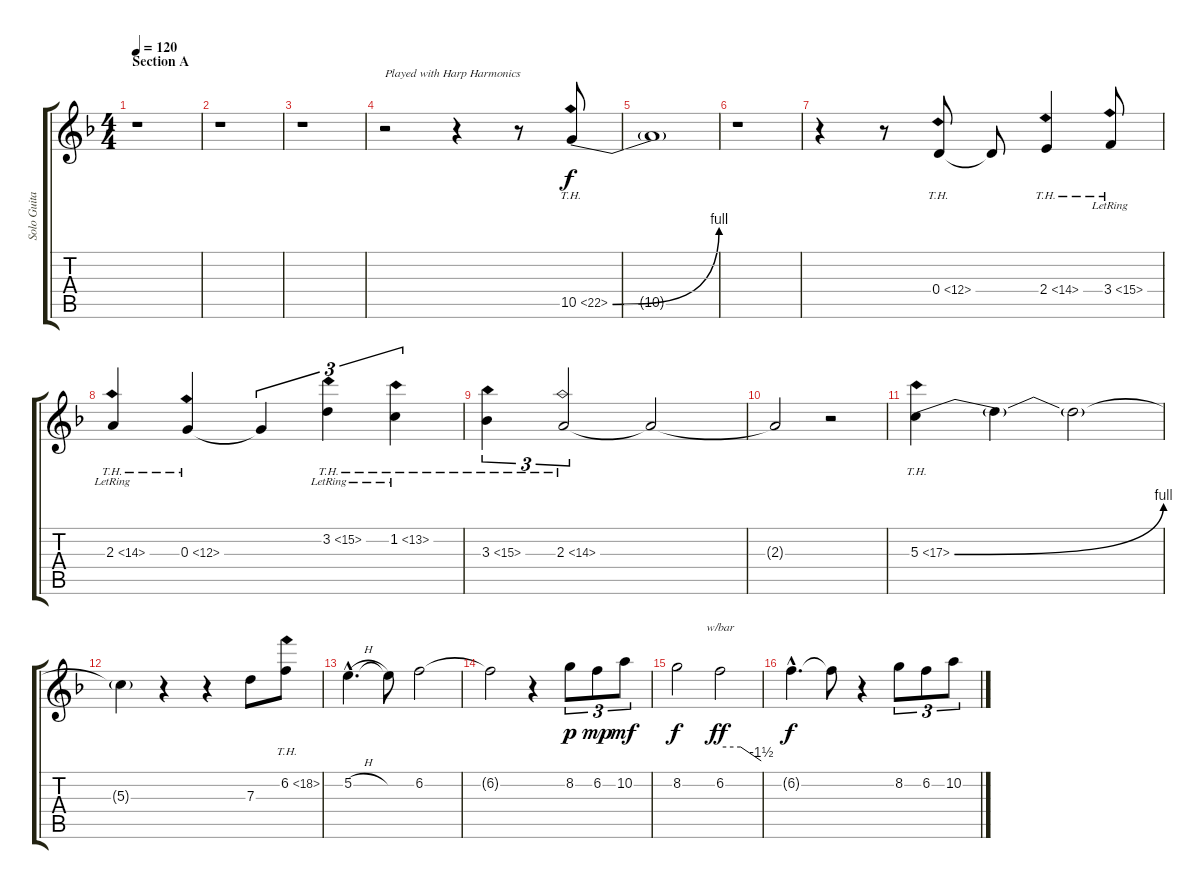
\track ("Solo Guitar (Standard)" "Solo Guita") {instrument electricguitarjazz}
\staff {score tabs}
\tuning (E4 B3 G3 D3 A2 E2) {hide}
\ts (4 4)
\section ("" "Section A")
\tempo 120
\clef g2
\ks f
r.1{dy f instrument electricguitarjazz} |
r.1 |
r.1 |
r.2{txt "Played with Harp Harmonics"} r.4 r.8 10.5{be (bend 0 0 60 4) th 12}.8 |
10.5{t}.1 |
r.1 |
r.4 r.8 0.4{th 12}.8 0.4{t}.8 2.4{th 12}.4 3.4{th 12 lr}.8 |
2.3{th 12 lr}.4 0.3{th 12}.4 0.3{t}.4{tu (3 2)} 3.2{th 12 lr}.4{tu (3 2)} 1.2{th 12 lr}.4{tu (3 2)} |
3.3{th 12}.4{tu (3 2)} 2.3{th 12}.2{tu (3 2)} 2.3{t}.2 |
2.3{t}.2 r.2 |
5.3{be (bend 0 0 60 4) th 12}.4 5.3{t}.4 5.3{t}.2 |
5.3{t}.4 r.4 r.4 7.3.8 6.2{th 12}.8 |
5.2{h hac}.4{d} 5.2{t}.8 6.2.2 |
6.2{t}.2 r.4 8.2.8{tu (3 2) dy p} 6.2.8{tu (3 2) dy mp} 10.2.8{tu (3 2) dy mf} |
8.2.2{dy f} 6.2.2{tbe (custom default 0 0 30 0 60 -6) dy ff} |
6.2{hac t}.4{d dy f} 6.2{t}.8 r.4 8.2.8{tu (3 2)} 6.2.8{tu (3 2)} 10.2.8{tu (3 2)}
